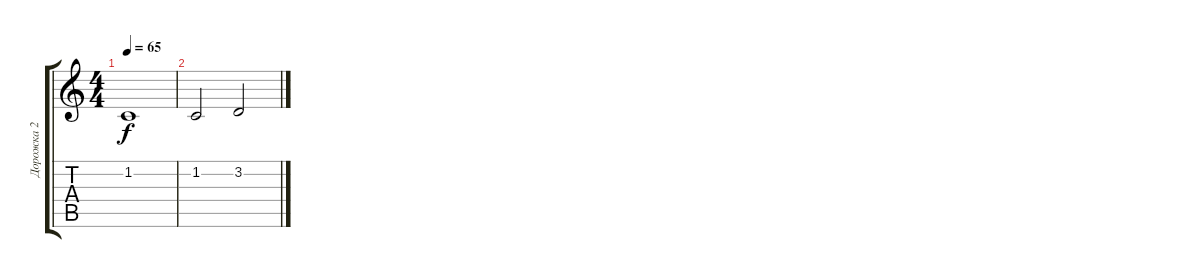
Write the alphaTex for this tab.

\track ("Дорожка 2" "Дорожка 2") {instrument viola}
\staff {score tabs}
\tuning (E4 B3 G3 D3 A2 E2) {hide}
\ts (4 4)
\tempo 65
\clef g2
\ks aminor
1.2.1{dy f} |
1.2.2 3.2.2
